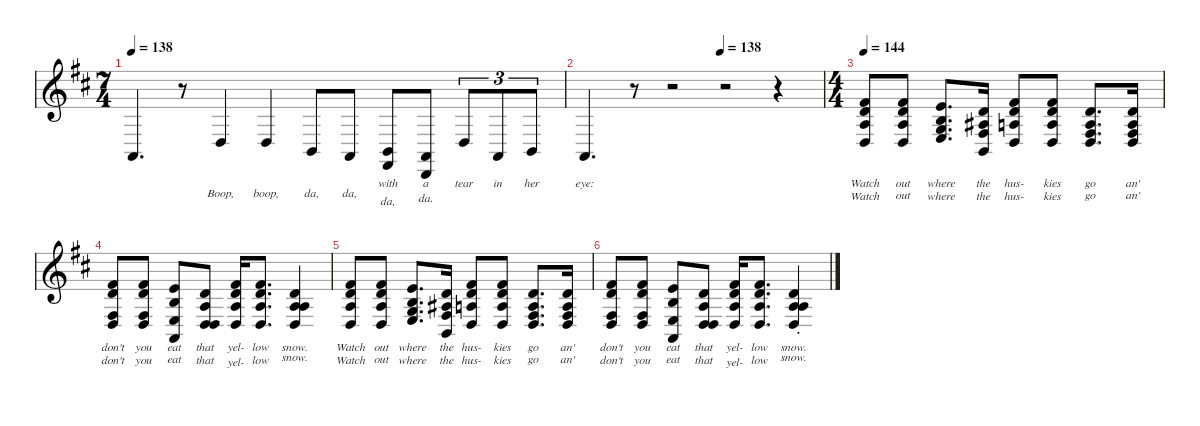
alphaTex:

\defaultSystemsLayout 4
\hideDynamics
\bracketExtendMode nobrackets
\singleTrackTrackNamePolicy hidden
\multiTrackTrackNamePolicy hidden
\firstSystemTrackNameMode fullname
\firstSystemTrackNameOrientation horizontal
\otherSystemsTrackNameOrientation horizontal
\track ("Vocals" "chr.") {mute instrument voiceoohs}
\staff {score}
\tuning (E4 B3 G3 D3 A2 D2)
\ts (7 4)
\tempo 138
\clef g2
\ks d
0.5{acc forcenatural}.4{d lyrics (0 " ") lyrics (1 " ") lyrics (2 "") lyrics (3 "") lyrics (4 "") dy fff beam Up} r.8{beam Up} 0.4{acc forcenatural}.4{lyrics (0 " ") lyrics (1 " ") lyrics (2 "Boop,") lyrics (3 "") lyrics (4 "") beam Up} 0.4{acc forcenatural}.4{lyrics (0 " ") lyrics (1 " ") lyrics (2 "boop,") lyrics (3 "") lyrics (4 "") beam Up} 2.5{acc forcenatural}.8{lyrics (0 " ") lyrics (1 " ") lyrics (2 "da,") lyrics (3 "") lyrics (4 "") beam Up} 0.5{acc forcenatural}.8{lyrics (0 " ") lyrics (1 " ") lyrics (2 "da,") lyrics (3 "") lyrics (4 "") beam Up} (2.5{acc forcenatural} 4.6{acc #}).8{lyrics (0 "with") lyrics (1 " ") lyrics (2 "da,") lyrics (3 "") lyrics (4 "") beam Up} (0.5{acc forcenatural} 0.6{acc forcenatural}).8{lyrics (0 "a") lyrics (1 " ") lyrics (2 "da.") lyrics (3 "") lyrics (4 "") beam Up} 0.4{acc forcenatural}.8{tu (3 2) lyrics (0 "tear") lyrics (1 " ") lyrics (2 "") lyrics (3 "") lyrics (4 "") beam Up} 0.5{acc forcenatural}.8{tu (3 2) lyrics (0 "in") lyrics (1 " ") lyrics (2 "") lyrics (3 "") lyrics (4 "") beam Up} 2.5{acc forcenatural}.8{tu (3 2) lyrics (0 "her") lyrics (1 " ") lyrics (2 "") lyrics (3 "") lyrics (4 "") beam Up} |
\tempo (138 0.571429)
0.5{acc forcenatural}.4{d lyrics (0 "eye:") lyrics (1 "") lyrics (2 "") lyrics (3 "") lyrics (4 "") beam Up} r.8{beam Up} r.2{beam Up} r.2{beam Up} r.4{beam Up} |
\ts (4 4)
\beaming (8 2 2 2 2)
\tempo 144
(2.1{acc #} 3.2{acc forcenatural} 2.3{acc forcenatural} 0.4{acc forcenatural}).8{lyrics (0 "Watch") lyrics (1 "Watch") lyrics (2 "") lyrics (3 "") lyrics (4 "") dy ff beam Up} (2.1{acc #} 3.2{acc forcenatural} 2.3{acc forcenatural} 0.4{acc forcenatural}).8{lyrics (0 "out") lyrics (1 "out") lyrics (2 "") lyrics (3 "") lyrics (4 "") beam Up} (0.1{acc forcenatural} 0.2{acc forcenatural} 0.3{acc forcenatural} 2.4{acc forcenatural}).8{d lyrics (0 "where") lyrics (1 "where") lyrics (2 "") lyrics (3 "") lyrics (4 "") beam Up} (3.2{acc forcenatural} 3.3{acc #} 4.4{acc #} 2.5{acc forcenatural}).16{lyrics (0 "the") lyrics (1 "the") lyrics (2 "") lyrics (3 "") lyrics (4 "") beam Up} (2.1{acc #} 3.2{acc forcenatural} 2.3{acc forcenatural} 0.4{acc forcenatural}).8{lyrics (0 "hus-") lyrics (1 "hus-") lyrics (2 "") lyrics (3 "") lyrics (4 "") beam Up} (2.1{acc #} 3.2{acc forcenatural} 2.3{acc forcenatural} 0.4{acc forcenatural}).8{lyrics (0 "kies") lyrics (1 "kies") lyrics (2 "") lyrics (3 "") lyrics (4 "") beam Up} (3.2{acc forcenatural} 2.3{acc forcenatural} 4.4{acc #} 5.5{acc forcenatural}).8{d lyrics (0 "go") lyrics (1 "go") lyrics (2 "") lyrics (3 "") lyrics (4 "") beam Up} (3.2{acc forcenatural} 2.3{acc forcenatural} 4.4{acc #} 5.5{acc forcenatural}).16{lyrics (0 "an'") lyrics (1 "an'") lyrics (2 "") lyrics (3 "") lyrics (4 "") beam Up} |
(2.1{acc #} 3.2{acc forcenatural} 4.4{acc #} 5.5{acc forcenatural}).8{lyrics (0 "don't") lyrics (1 "don't") lyrics (2 "") lyrics (3 "") lyrics (4 "") beam Up} (2.1{acc #} 3.2{acc forcenatural} 4.4{acc #} 5.5{acc forcenatural}).8{lyrics (0 "you") lyrics (1 "you") lyrics (2 "") lyrics (3 "") lyrics (4 "") beam Up} (0.1{acc forcenatural} 0.2{acc forcenatural} 2.4{acc forcenatural} 0.5{acc forcenatural}).8{lyrics (0 "eat") lyrics (1 "eat") lyrics (2 "") lyrics (3 "") lyrics (4 "") beam Up} (3.2{acc forcenatural} 2.3{acc forcenatural} 0.4{acc forcenatural} 5.5{acc forcenatural}).8{lyrics (0 "that") lyrics (1 "that") lyrics (2 "") lyrics (3 "") lyrics (4 "") beam Up} (2.1{acc #} 3.2{acc forcenatural} 2.3{acc forcenatural} 0.4{acc forcenatural}).16{lyrics (0 "yel-") lyrics (1 "yel-") lyrics (2 "") lyrics (3 "") lyrics (4 "") beam Up} (2.1{acc #} 3.2{acc forcenatural} 2.3{acc forcenatural} 0.4{acc forcenatural}).8{d lyrics (0 "low") lyrics (1 "low") lyrics (2 "") lyrics (3 "") lyrics (4 "") beam Up} (3.2{acc forcenatural} 2.3{acc forcenatural} 7.4{acc forcenatural} 5.5{acc forcenatural}).4{lyrics (0 "snow.") lyrics (1 "snow.") lyrics (2 "") lyrics (3 "") lyrics (4 "") beam Up} |
(2.1{acc #} 3.2{acc forcenatural} 2.3{acc forcenatural} 0.4{acc forcenatural}).8{lyrics (0 "Watch") lyrics (1 "Watch") lyrics (2 "") lyrics (3 "") lyrics (4 "") beam Up} (2.1{acc #} 3.2{acc forcenatural} 2.3{acc forcenatural} 0.4{acc forcenatural}).8{lyrics (0 "out") lyrics (1 "out") lyrics (2 "") lyrics (3 "") lyrics (4 "") beam Up} (0.1{acc forcenatural} 0.2{acc forcenatural} 0.3{acc forcenatural} 2.4{acc forcenatural}).8{d lyrics (0 "where") lyrics (1 "where") lyrics (2 "") lyrics (3 "") lyrics (4 "") beam Up} (3.2{acc forcenatural} 3.3{acc #} 4.4{acc #} 2.5{acc forcenatural}).16{lyrics (0 "the") lyrics (1 "the") lyrics (2 "") lyrics (3 "") lyrics (4 "") beam Up} (2.1{acc #} 3.2{acc forcenatural} 2.3{acc forcenatural} 0.4{acc forcenatural}).8{lyrics (0 "hus-") lyrics (1 "hus-") lyrics (2 "") lyrics (3 "") lyrics (4 "") beam Up} (2.1{acc #} 3.2{acc forcenatural} 2.3{acc forcenatural} 0.4{acc forcenatural}).8{lyrics (0 "kies") lyrics (1 "kies") lyrics (2 "") lyrics (3 "") lyrics (4 "") beam Up} (3.2{acc forcenatural} 2.3{acc forcenatural} 4.4{acc #} 5.5{acc forcenatural}).8{d lyrics (0 "go") lyrics (1 "go") lyrics (2 "") lyrics (3 "") lyrics (4 "") beam Up} (3.2{acc forcenatural} 2.3{acc forcenatural} 4.4{acc #} 5.5{acc forcenatural}).16{lyrics (0 "an'") lyrics (1 "an'") lyrics (2 "") lyrics (3 "") lyrics (4 "") beam Up} |
(2.1{acc #} 3.2{acc forcenatural} 4.4{acc #} 5.5{acc forcenatural}).8{lyrics (0 "don't") lyrics (1 "don't") lyrics (2 "") lyrics (3 "") lyrics (4 "") beam Up} (2.1{acc #} 3.2{acc forcenatural} 4.4{acc #} 5.5{acc forcenatural}).8{lyrics (0 "you") lyrics (1 "you") lyrics (2 "") lyrics (3 "") lyrics (4 "") beam Up} (0.1{acc forcenatural} 0.2{acc forcenatural} 2.4{acc forcenatural} 0.5{acc forcenatural}).8{lyrics (0 "eat") lyrics (1 "eat") lyrics (2 "") lyrics (3 "") lyrics (4 "") beam Up} (3.2{acc forcenatural} 2.3{acc forcenatural} 0.4{acc forcenatural} 5.5{acc forcenatural}).8{lyrics (0 "that") lyrics (1 "that") lyrics (2 "") lyrics (3 "") lyrics (4 "") beam Up} (2.1{acc #} 3.2{acc forcenatural} 2.3{acc forcenatural} 0.4{acc forcenatural}).16{lyrics (0 "yel-") lyrics (1 "yel-") lyrics (2 "") lyrics (3 "") lyrics (4 "") beam Up} (2.1{acc #} 3.2{acc forcenatural} 2.3{acc forcenatural} 0.4{acc forcenatural}).8{d lyrics (0 "low") lyrics (1 "low") lyrics (2 "") lyrics (3 "") lyrics (4 "") beam Up} (3.2{st acc forcenatural} 2.3{st acc forcenatural} 7.4{st acc forcenatural} 5.5{st acc forcenatural}).4{lyrics (0 "snow.") lyrics (1 "snow.") lyrics (2 "") lyrics (3 "") lyrics (4 "") beam Up}
